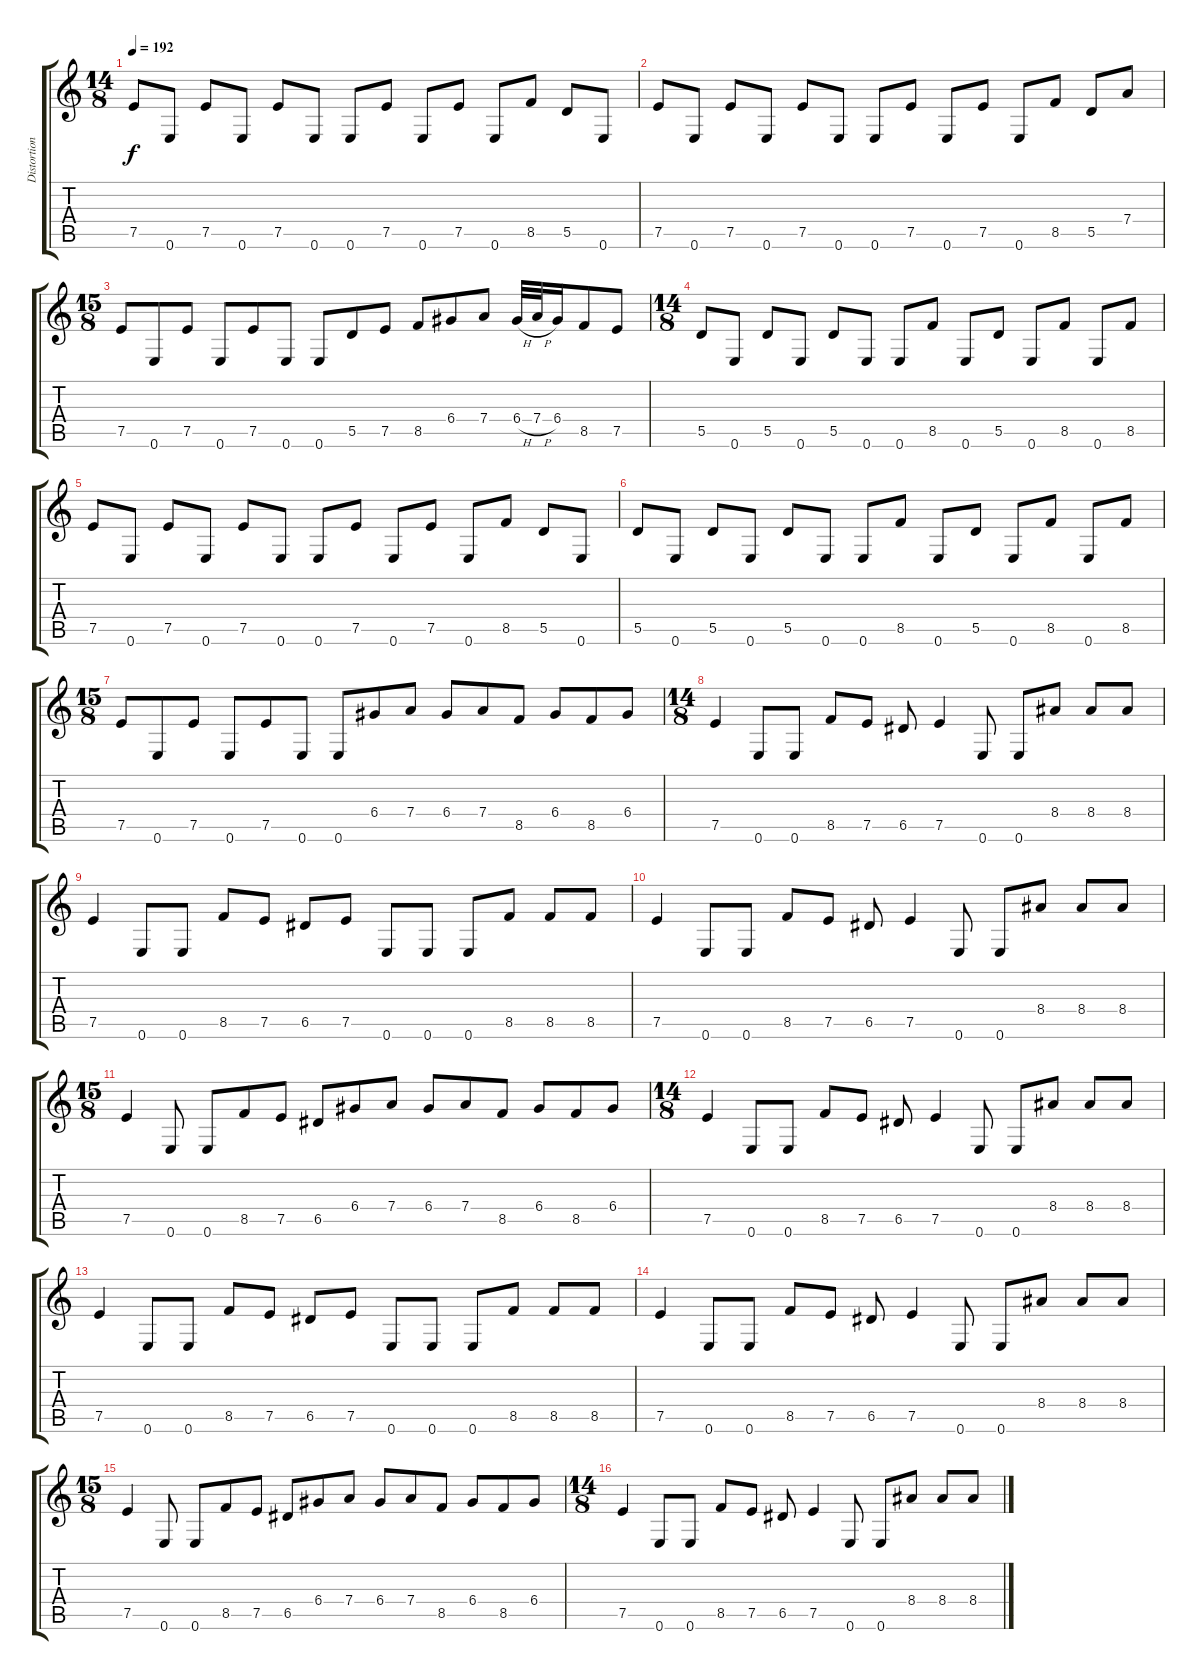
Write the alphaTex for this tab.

\track ("Distortion Guitar" "Distortion") {instrument distortionguitar}
\staff {score tabs}
\tuning (E4 B3 G3 D3 A2 E2) {hide}
\ts (14 8)
\tempo 192
\clef g2
\ks c
7.5.8{dy f} 0.6.8 7.5.8 0.6.8 7.5.8 0.6.8 0.6.8 7.5.8 0.6.8 7.5.8 0.6.8 8.5.8 5.5.8 0.6.8 |
7.5.8 0.6.8 7.5.8 0.6.8 7.5.8 0.6.8 0.6.8 7.5.8 0.6.8 7.5.8 0.6.8 8.5.8 5.5.8 7.4.8 |
\ts (15 8)
7.5.8 0.6.8 7.5.8 0.6.8 7.5.8 0.6.8 0.6.8 5.5.8 7.5.8 8.5.8 6.4.8 7.4.8 6.4{h}.32 7.4{h}.32 6.4.16 8.5.8 7.5.8 |
\ts (14 8)
5.5.8 0.6.8 5.5.8 0.6.8 5.5.8 0.6.8 0.6.8 8.5.8 0.6.8 5.5.8 0.6.8 8.5.8 0.6.8 8.5.8 |
7.5.8 0.6.8 7.5.8 0.6.8 7.5.8 0.6.8 0.6.8 7.5.8 0.6.8 7.5.8 0.6.8 8.5.8 5.5.8 0.6.8 |
5.5.8 0.6.8 5.5.8 0.6.8 5.5.8 0.6.8 0.6.8 8.5.8 0.6.8 5.5.8 0.6.8 8.5.8 0.6.8 8.5.8 |
\ts (15 8)
7.5.8 0.6.8 7.5.8 0.6.8 7.5.8 0.6.8 0.6.8 6.4.8 7.4.8 6.4.8 7.4.8 8.5.8 6.4.8 8.5.8 6.4.8 |
\ts (14 8)
7.5.4 0.6.8 0.6.8 8.5.8 7.5.8 6.5.8 7.5.4 0.6.8 0.6.8 8.4.8 8.4.8 8.4.8 |
7.5.4 0.6.8 0.6.8 8.5.8 7.5.8 6.5.8 7.5.8 0.6.8 0.6.8 0.6.8 8.5.8 8.5.8 8.5.8 |
7.5.4 0.6.8 0.6.8 8.5.8 7.5.8 6.5.8 7.5.4 0.6.8 0.6.8 8.4.8 8.4.8 8.4.8 |
\ts (15 8)
7.5.4 0.6.8 0.6.8 8.5.8 7.5.8 6.5.8 6.4.8 7.4.8 6.4.8 7.4.8 8.5.8 6.4.8 8.5.8 6.4.8 |
\ts (14 8)
7.5.4 0.6.8 0.6.8 8.5.8 7.5.8 6.5.8 7.5.4 0.6.8 0.6.8 8.4.8 8.4.8 8.4.8 |
7.5.4 0.6.8 0.6.8 8.5.8 7.5.8 6.5.8 7.5.8 0.6.8 0.6.8 0.6.8 8.5.8 8.5.8 8.5.8 |
7.5.4 0.6.8 0.6.8 8.5.8 7.5.8 6.5.8 7.5.4 0.6.8 0.6.8 8.4.8 8.4.8 8.4.8 |
\ts (15 8)
7.5.4 0.6.8 0.6.8 8.5.8 7.5.8 6.5.8 6.4.8 7.4.8 6.4.8 7.4.8 8.5.8 6.4.8 8.5.8 6.4.8 |
\ts (14 8)
7.5.4 0.6.8 0.6.8 8.5.8 7.5.8 6.5.8 7.5.4 0.6.8 0.6.8 8.4.8 8.4.8 8.4.8
